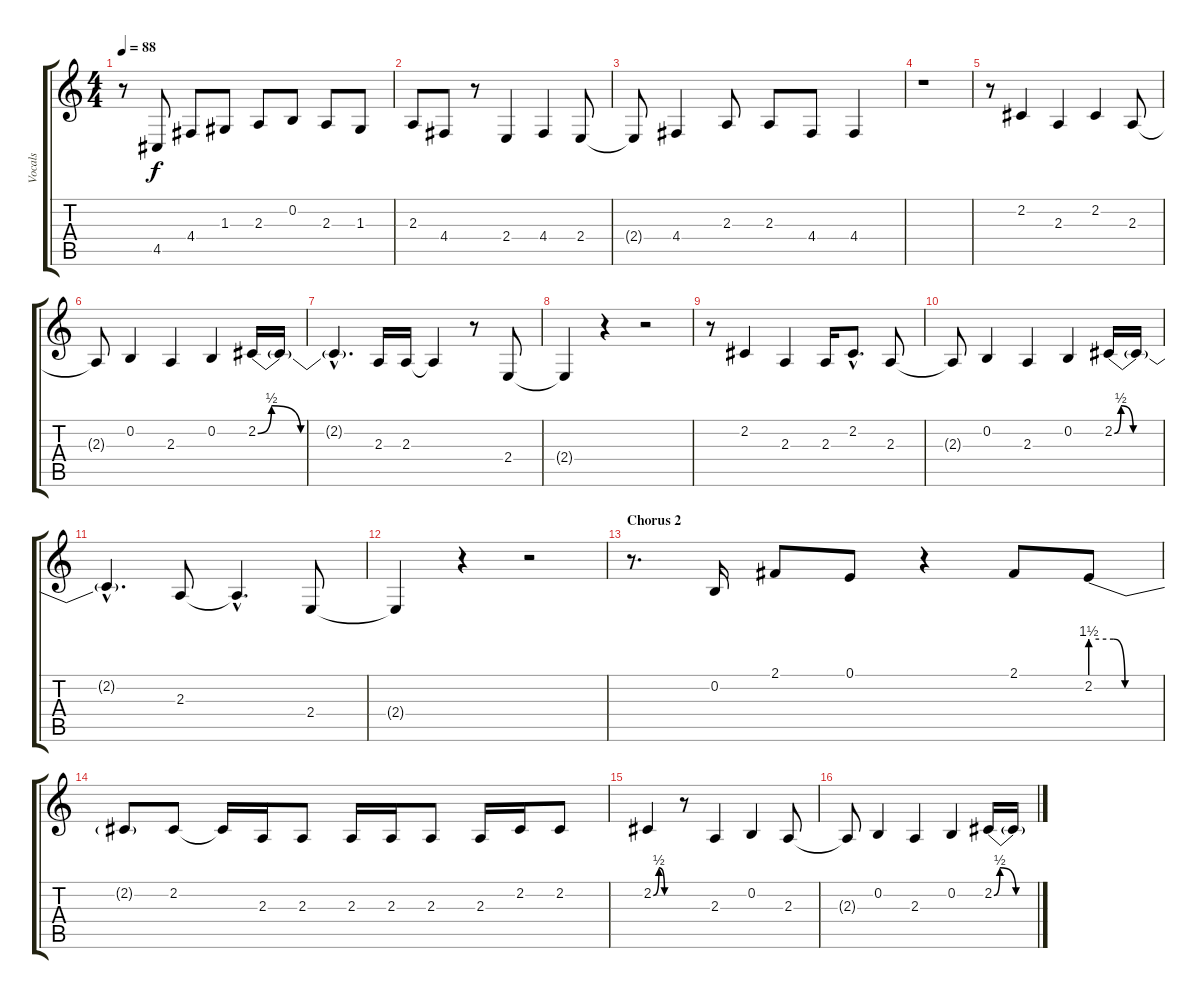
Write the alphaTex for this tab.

\track ("Vocals" "Vocals") {instrument lead2sawtooth}
\staff {score tabs}
\tuning (E4 B3 G3 D3 A2 E2) {hide}
\ts (4 4)
\tempo 88
\clef g2
\ks c
r.8{dy f} 4.5.8 4.4.8 1.3.8 2.3.8 0.2.8 2.3.8 1.3.8 |
2.3.8 4.4.8 r.8 2.4.4 4.4.4 2.4.8 |
2.4{t}.8 4.4.4 2.3.8 2.3.8 4.4.8 4.4.4 |
r.1 |
r.8 2.2.4 2.3.4 2.2.4 2.3.8 |
2.3{t}.8 0.2.4 2.3.4 0.2.4 2.2{be (custom 0 0 7 2 22 0 60 0)}.16 2.2{t}.16 |
2.2{hac t}.4{d} 2.3.16 2.3.16 2.3{t}.4 r.8 2.4.8 |
2.4{t}.4 r.4 r.2 |
r.8 2.2.4 2.3.4 2.3.16 2.2{hac}.8{d} 2.3.8 |
2.3{t}.8 0.2.4 2.3.4 0.2.4 2.2{be (custom 0 0 8 2 23 0 60 0)}.16 2.2{t}.16 |
2.2{hac t}.4{d} 2.3.8 2.3{hac t}.4{d} 2.4.8 |
2.4{t}.4 r.4 r.2 |
\section ("" "Chorus 2")
r.8{d} 0.2.16 2.1.8 0.1.8 r.4 2.1.8 2.2{be (custom 0 6 20 6 30 0 60 0)}.8 |
2.2{t}.8 2.2.8 2.2{t}.16 2.3.16 2.3.8 2.3.16 2.3.16 2.3.8 2.3.16 2.2.16 2.2.8 |
2.2{be (custom 0 0 15 2 30 0 45 0 60 0)}.4 r.8 2.3.4 0.2.4 2.3.8 |
2.3{t}.8 0.2.4 2.3.4 0.2.4 2.2{be (custom 0 0 8 2 30 0 60 0)}.16 2.2{t}.16
